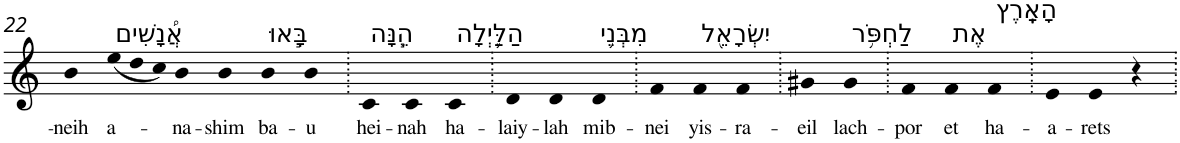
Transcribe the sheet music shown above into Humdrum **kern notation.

**kern	**text
*part1	*part1
*staff1	*staff1
*I"Piano	*
*I'Pno	*
!!LO:PB:g=z
*clefG2	*
*k[]	*
=22	=22
!	!LO:LY:b
4b	-neih
*Xtuplet	*
!LO:TX:a:t=אֲ֠נָשִׁים	!
!	!LO:LY:b
(<12ee	a-
12dd	.
12cc)	.
!	!LO:LY:b
4b	-na-
!	!LO:LY:b
4b	-shim
!LO:TX:a:t=בָּ֣אוּ	!
!	!LO:LY:b
4b	ba-
!	!LO:LY:b
4b	-u
=23.	=23.
!LO:TX:a:t=הֵ֧נָּה	!
!	!LO:LY:b
4c	hei-
!	!LO:LY:b
4c	-nah
!LO:TX:a:t=הַלַּ֛יְלָה	!
!	!LO:LY:b
4c	ha-
=24.	=24.
!	!LO:LY:b
4d	-laiy-
!	!LO:LY:b
4d	-lah
!LO:TX:a:t=מִבְּנֵ֥י	!
!	!LO:LY:b
4d	mib-
=25.	=25.
!	!LO:LY:b
4f	-nei
!LO:TX:a:t=יִשְׂרָאֵ֖ל	!
!	!LO:LY:b
4f	yis-
!	!LO:LY:b
4f	-ra-
=26.	=26.
!	!LO:LY:b
4g#X	-eil
!LO:TX:a:t=לַחְפֹּ֥ר	!
!	!LO:LY:b
4g#	lach-
=27.	=27.
!	!LO:LY:b
4f	-por
!LO:TX:a:t=אֶת	!
!	!LO:LY:b
4f	et
!LO:TX:a:t=הָאָֽרֶץ	!
!	!LO:LY:b
4f	ha-
=28.	=28.
!	!LO:LY:b
4e	-a-
!	!LO:LY:b
4e	-rets
4r	.
=.	=.
*-	*-
